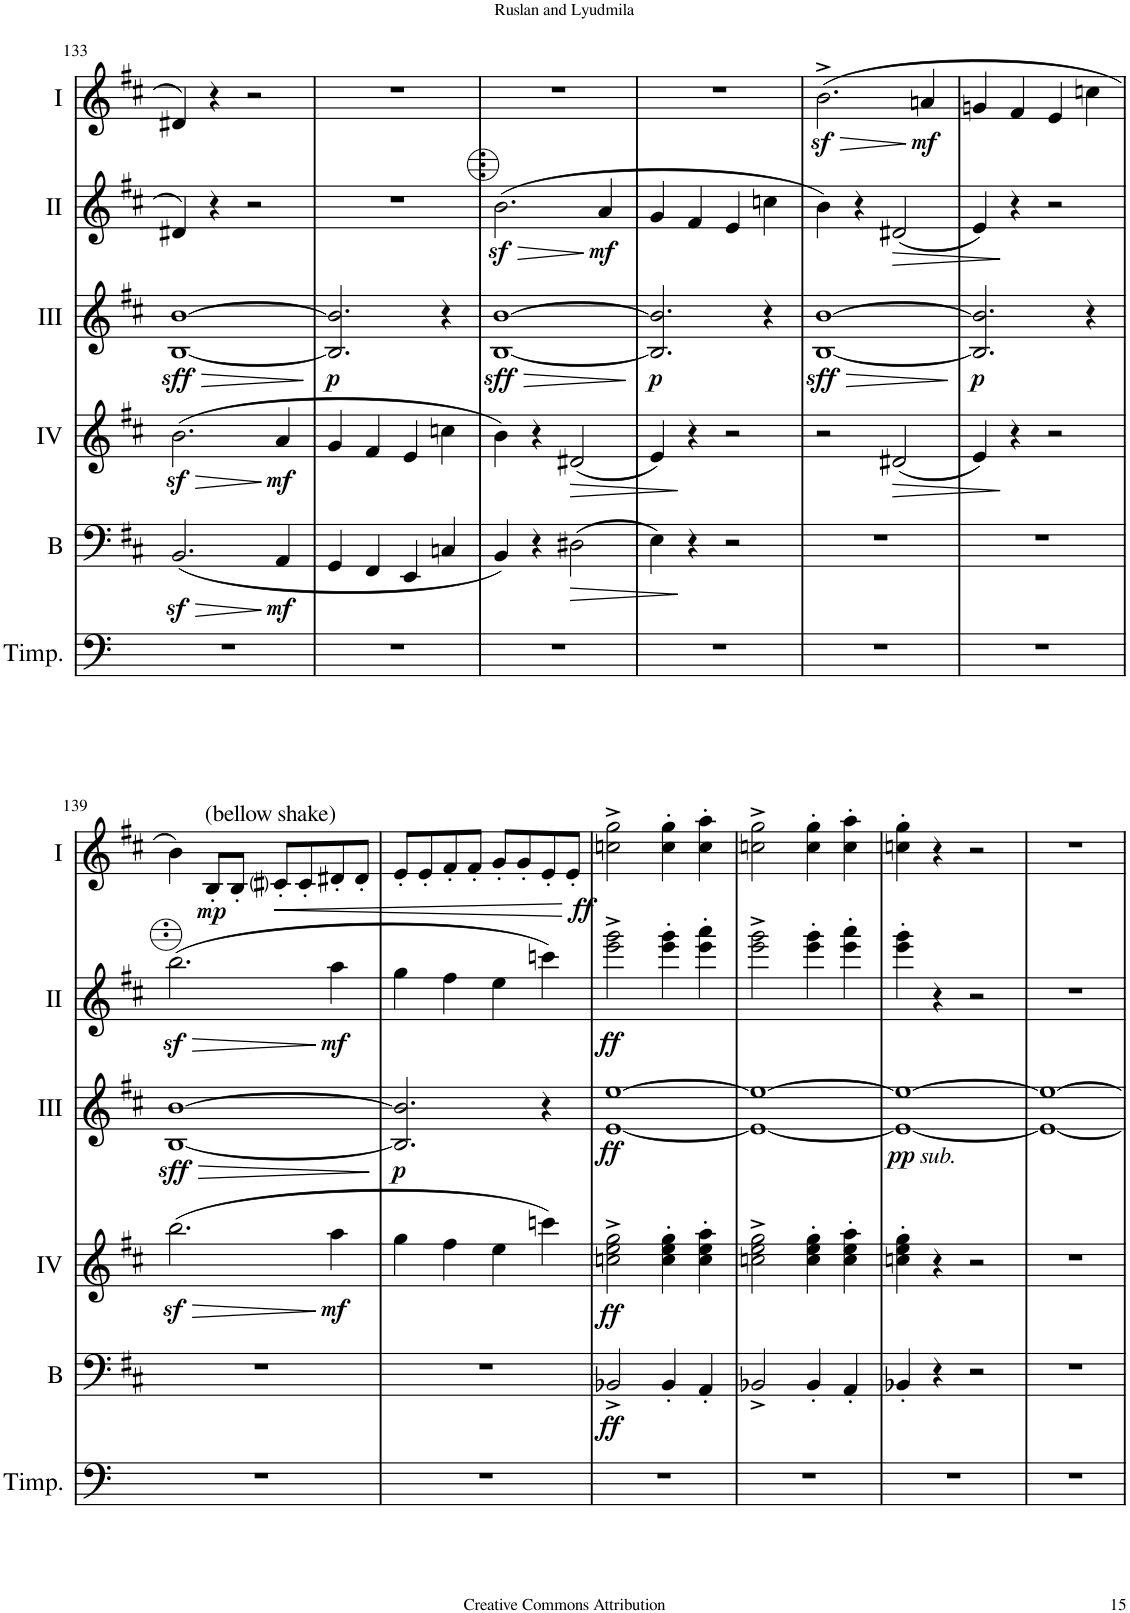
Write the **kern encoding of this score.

**kern	**kern	**dynam	**kern	**dynam	**kern	**dynam	**kern	**dynam	**kern	**dynam
*part6	*part5	*part5	*part4	*part4	*part3	*part3	*part2	*part2	*part1	*part1
*staff6	*staff5	*staff5	*staff4	*staff4	*staff3	*staff3	*staff2	*staff2	*staff1	*staff1
*I"Timpani	*I"Bass	*	*I"Acc. 4	*	*I"Acc. 3	*	*I"Acc. 2	*	*I"Acc. 1	*
*I'Timp.	*I'B	*	*	*	*	*	*	*	*	*
!!LO:PB:g=z
*clefF4	*clefF4	*	*clefG2	*	*clefG2	*	*clefG2	*	*clefG2	*
*	*Trd7c12	*	*Trd7c12	*	*Trd7c12	*	*	*	*	*
*k[f#c#]	*k[f#c#]	*	*k[f#c#]	*	*k[f#c#]	*	*k[f#c#]	*	*k[f#c#]	*
*M2/2	*M2/2	*	*M2/2	*	*M2/2	*	*M2/2	*	*M2/2	*
*met(c|)	*met(c|)	*	*met(c|)	*	*met(c|)	*	*met(c|)	*	*met(c|)	*
=133	=133	=133	=133	=133	=133	=133	=133	=133	=133	=133
!	!	!LO:HP:b	!	!LO:HP:b	!	!LO:HP:b	!	!	!	!
!	!	!	!	!	!	!LO:DY:n=1:b	!	!	!	!
1r	(2.BBz</	>	(2.bz<\	>	[1B [1b	> other-dynamics	4d#X/	.	4d#X/	.
.	.	.	.	.	.	.	4r	.	4r	.
.	.	.	.	.	.	.	2r	.	2r	.
!	!	!LO:DY:n=1:b	!	!LO:DY:n=1:b	!	!	!	!	!	!
.	4AA/	] mf	4a/	] mf	.	.	.	.	.	.
.	.	.	.	.	.	]	.	.	.	.
=134	=134	=134	=134	=134	=134	=134	=134	=134	=134	=134
!	!	!	!	!	!	!LO:DY:b	!	!	!	!
1r	4GG/	.	4g/	.	2.B/] 2.b/]	p	1r	.	1r	.
.	4FF#/	.	4f#/	.	.	.	.	.	.	.
.	4EE/	.	4e/	.	.	.	.	.	.	.
.	4Cn/	.	4ccn\	.	4r	.	.	.	.	.
=135	=135	=135	=135	=135	=135	=135	=135	=135	=135	=135
!	!	!	!	!	!	!LO:HP:b	!	!LO:HP:b	!	!
!	!	!	!	!	!	!LO:DY:n=1:b	!	!	!	!
1r	4BB/)	.	4b\)	.	[1B [1b	> other-dynamics	(2.Bz<\	>	1r	.
.	4r	.	4r	.	.	.	.	.	.	.
!	!	!LO:HP:b	!	!LO:HP:b	!	!	!	!	!	!
.	(2D#X\	>	(2d#X/	>	.	.	.	.	.	.
!	!	!	!	!	!	!	!	!LO:DY:n=1:b	!	!
.	.	.	.	.	.	.	4A/	] mf	.	.
.	.	.	.	.	.	]	.	.	.	.
=136	=136	=136	=136	=136	=136	=136	=136	=136	=136	=136
!	!	!	!	!	!	!LO:DY:b	!	!	!	!
1r	4E\)	.	4e/)	.	2.B/] 2.b/]	p	4G/	.	1r	.
.	4r	]	4r	]	.	.	4F#/	.	.	.
.	2r	.	2r	.	.	.	4E/	.	.	.
.	.	.	.	.	4r	.	4cn\	.	.	.
=137	=137	=137	=137	=137	=137	=137	=137	=137	=137	=137
!	!	!	!	!	!	!LO:HP:b	!	!	!	!LO:HP:b
!	!	!	!	!	!	!LO:DY:n=1:b	!	!	!	!
1r	1r	.	2r	.	[1B [1b	> other-dynamics	4B\)	.	(2.bz<^\	>
.	.	.	.	.	.	.	4r	.	.	.
!	!	!	!	!LO:HP:b	!	!	!	!LO:HP:b	!	!
.	.	.	(2d#X/	>	.	.	(2D#X/	>	.	.
!	!	!	!	!	!	!	!	!	!	!LO:DY:n=1:b
.	.	.	.	.	.	.	.	.	4an/	] mf
.	.	.	.	.	.	]	.	.	.	.
=138	=138	=138	=138	=138	=138	=138	=138	=138	=138	=138
!	!	!	!	!	!	!LO:DY:b	!	!	!	!
1r	1r	.	4e/)	.	2.B/] 2.b/]	p	4E/)	.	4gn/	.
.	.	.	4r	]	.	.	4r	]	4f#/	.
.	.	.	2r	.	.	.	2r	.	4e/	.
.	.	.	.	.	4r	.	.	.	4ccn\	.
!!LO:LB:g=z
=139	=139	=139	=139	=139	=139	=139	=139	=139	=139	=139
!	!	!	!	!LO:HP:b	!	!LO:HP:b	!	!LO:HP:b	!	!
!	!	!	!	!	!	!LO:DY:n=1:b	!	!	!	!
1r	1r	.	(2.bbz<\	>	[1B [1b	> other-dynamics	(2.bbz<\	>	4b\)	.
!	!	!	!	!	!	!	!	!	!LO:TX:a:t=(bellow shake)	!
!	!	!	!	!	!	!	!	!	!	!LO:DY:b
.	.	.	.	.	.	.	.	.	8B'/L	mp
.	.	.	.	.	.	.	.	.	8B'/J	.
!	!	!	!	!	!	!	!	!	!	!LO:HP:b
.	.	.	.	.	.	.	.	.	8c#i'/L	<
.	.	.	.	.	.	.	.	.	8c#'/	.
!	!	!	!	!LO:DY:n=1:b	!	!	!	!LO:DY:n=1:b	!	!
.	.	.	4aa\	] mf	.	.	4aa\	] mf	8d#X'/	.
.	.	.	.	.	.	.	.	.	8d#'/J	.
.	.	.	.	.	.	]	.	.	.	.
=140	=140	=140	=140	=140	=140	=140	=140	=140	=140	=140
!	!	!	!	!	!	!LO:DY:b	!	!	!	!
1r	1r	.	4gg\	.	2.B/] 2.b/]	p	4gg\	.	8e'/L	.
.	.	.	.	.	.	.	.	.	8e'/	.
.	.	.	4ff#\	.	.	.	4ff#\	.	8f#'/	.
.	.	.	.	.	.	.	.	.	8f#'/J	.
.	.	.	4ee\	.	.	.	4ee\	.	8g'/L	.
.	.	.	.	.	.	.	.	.	8g'/	.
.	.	.	4cccn\)	.	4r	.	4cccn\)	.	8e'/	.
.	.	.	.	.	.	.	.	.	8e'/J	.
.	.	.	.	.	.	.	.	.	.	[
=141	=141	=141	=141	=141	=141	=141	=141	=141	=141	=141
!	!	!LO:DY:b	!	!LO:DY:b	!	!LO:DY:b	!	!LO:DY:b	!	!LO:DY:b
1r	2BB-X^/	ff	2ccn\^ 2ee\^ 2gg\^	ff	[1e [1ee	ff	2eee\^ 2ggg\^	ff	2ccn\^ 2gg\^	ff
.	4BB-'/	.	4cc\' 4ee\' 4gg\'	.	.	.	4eee\' 4ggg\'	.	4cc\' 4gg\'	.
.	4AA'/	.	4cc\' 4ee\' 4aa\'	.	.	.	4eee\' 4aaa\'	.	4cc\' 4aa\'	.
=142	=142	=142	=142	=142	=142	=142	=142	=142	=142	=142
1r	2BB-X^/	.	2ccn\^ 2ee\^ 2gg\^	.	1e_ 1ee_	.	2eee\^ 2ggg\^	.	2ccn\^ 2gg\^	.
.	4BB-'/	.	4cc\' 4ee\' 4gg\'	.	.	.	4eee\' 4ggg\'	.	4cc\' 4gg\'	.
.	4AA'/	.	4cc\' 4ee\' 4aa\'	.	.	.	4eee\' 4aaa\'	.	4cc\' 4aa\'	.
=143	=143	=143	=143	=143	=143	=143	=143	=143	=143	=143
!	!	!	!	!	!LO:TX:b:i:t=sub.	!	!	!	!	!
!	!	!	!	!	!	!LO:DY:b	!	!	!	!
1r	4BB-X'/	.	4ccn\' 4ee\' 4gg\'	.	1e_ 1ee_	pp	4eee\' 4ggg\'	.	4ccn\' 4gg\'	.
.	4r	.	4r	.	.	.	4r	.	4r	.
.	2r	.	2r	.	.	.	2r	.	2r	.
=144	=144	=144	=144	=144	=144	=144	=144	=144	=144	=144
1r	1r	.	1r	.	1e_ 1ee_	.	1r	.	1r	.
=	=	=	=	=	=	=	=	=	=	=
*-	*-	*-	*-	*-	*-	*-	*-	*-	*-	*-
